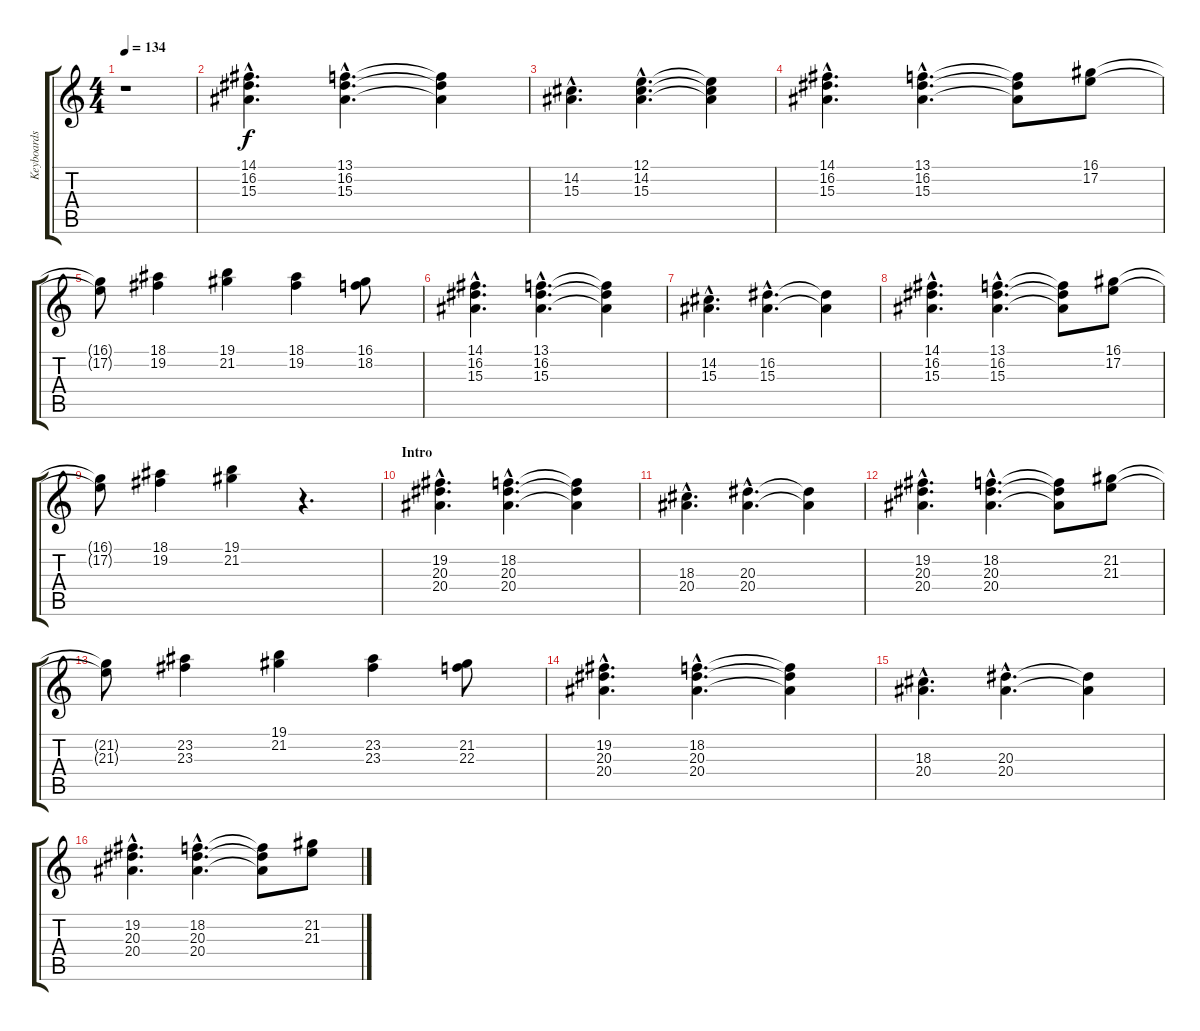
\track ("Keyboards 1" "Keyboards ") {instrument stringensemble1}
\staff {score tabs}
\tuning (E4 B3 G3 D3 A2 E2) {hide}
\ts (4 4)
\tempo 134
\clef g2
\ks c
r.1{dy f instrument stringensemble1} |
(14.1{hac} 16.2{hac} 15.3{hac}).4{d} (13.1{hac} 16.2{hac} 15.3{hac}).4{d} (13.1{t} 16.2{t} 15.3{t}).4 |
(14.2{hac} 15.3{hac}).4{d} (12.1{hac} 14.2{hac} 15.3{hac}).4{d} (12.1{t} 14.2{t} 15.3{t}).4 |
(14.1{hac} 16.2{hac} 15.3{hac}).4{d} (13.1{hac} 16.2{hac} 15.3{hac}).4{d} (13.1{t} 16.2{t} 15.3{t}).8 (16.1 17.2).8 |
(16.1{t} 17.2{t}).8 (18.1 19.2).4 (19.1 21.2).4 (18.1 19.2).4 (16.1 18.2).8 |
(14.1{hac} 16.2{hac} 15.3{hac}).4{d} (13.1{hac} 16.2{hac} 15.3{hac}).4{d} (13.1{t} 16.2{t} 15.3{t}).4 |
(14.2{hac} 15.3{hac}).4{d} (16.2{hac} 15.3{hac}).4{d} (16.2{t} 15.3{t}).4 |
(14.1{hac} 16.2{hac} 15.3{hac}).4{d} (13.1{hac} 16.2{hac} 15.3{hac}).4{d} (13.1{t} 16.2{t} 15.3{t}).8 (16.1 17.2).8 |
(16.1{t} 17.2{t}).8 (18.1 19.2).4 (19.1 21.2).4 r.4{d} |
\section ("" "Intro")
(19.2{hac} 20.3{hac} 20.4{hac}).4{d} (18.2{hac} 20.3{hac} 20.4{hac}).4{d} (18.2{t} 20.3{t} 20.4{t}).4 |
(18.3{hac} 20.4{hac}).4{d} (20.3{hac} 20.4{hac}).4{d} (20.3{t} 20.4{t}).4 |
(19.2{hac} 20.3{hac} 20.4{hac}).4{d} (18.2{hac} 20.3{hac} 20.4{hac}).4{d} (18.2{t} 20.3{t} 20.4{t}).8 (21.2 21.3).8 |
(21.2{t} 21.3{t}).8 (23.2 23.3).4 (19.1 21.2).4 (23.2 23.3).4 (21.2 22.3).8 |
(19.2{hac} 20.3{hac} 20.4{hac}).4{d} (18.2{hac} 20.3{hac} 20.4{hac}).4{d} (18.2{t} 20.3{t} 20.4{t}).4 |
(18.3{hac} 20.4{hac}).4{d} (20.3{hac} 20.4{hac}).4{d} (20.3{t} 20.4{t}).4 |
(19.2{hac} 20.3{hac} 20.4{hac}).4{d} (18.2{hac} 20.3{hac} 20.4{hac}).4{d} (18.2{t} 20.3{t} 20.4{t}).8 (21.2 21.3).8
